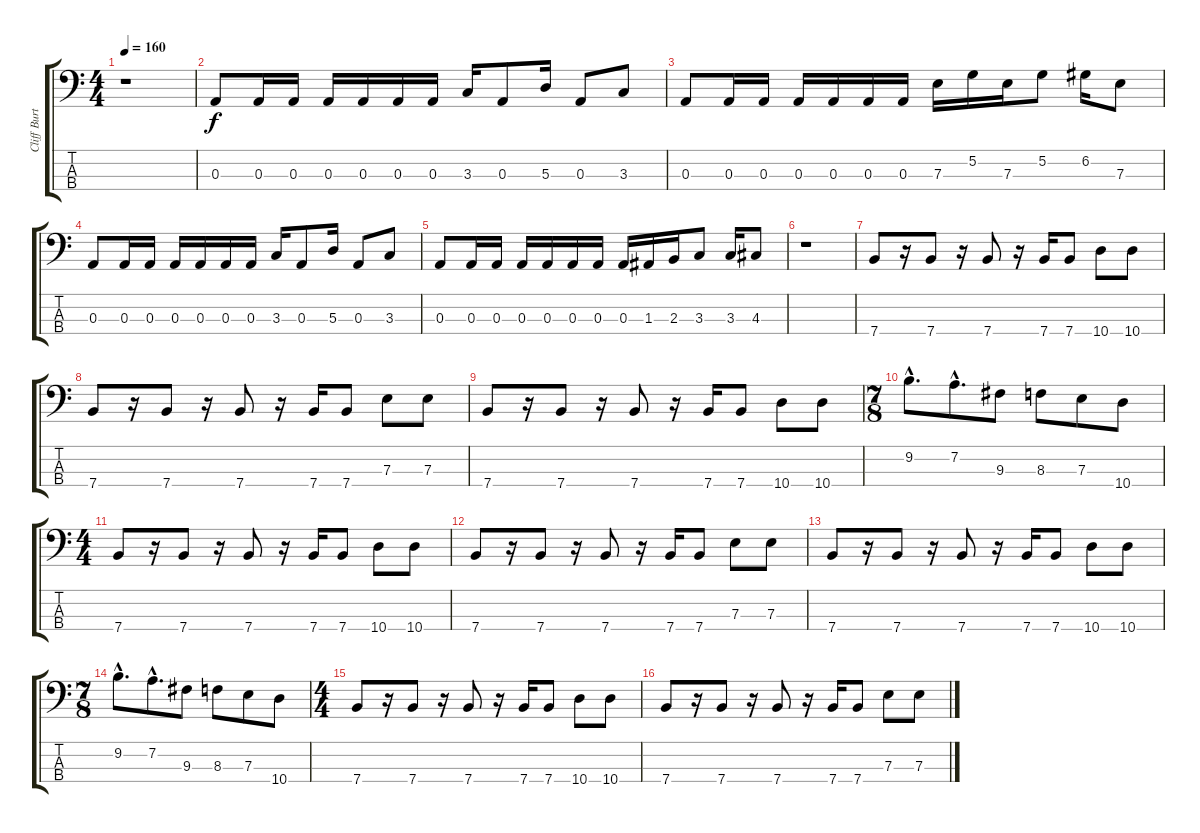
\track ("Cliff Burton (Bass)" "Cliff Burt") {instrument electricbasspick}
\staff {score tabs}
\tuning (G2 D2 A1 E1) {hide}
\ts (4 4)
\tempo 160
\clef f4
\ks c
r.1{dy f} |
0.3.8 0.3.16 0.3.16 0.3.16 0.3.16 0.3.16 0.3.16 3.3.16 0.3.8 5.3.16 0.3.8 3.3.8 |
0.3.8 0.3.16 0.3.16 0.3.16 0.3.16 0.3.16 0.3.16 7.3.16 5.2.16 7.3.16 5.2.8 6.2.16 7.3.8 |
0.3.8 0.3.16 0.3.16 0.3.16 0.3.16 0.3.16 0.3.16 3.3.16 0.3.8 5.3.16 0.3.8 3.3.8 |
0.3.8 0.3.16 0.3.16 0.3.16 0.3.16 0.3.16 0.3.16 0.3.16 1.3.16 2.3.16 3.3.8 3.3.16 4.3.8 |
r.1 |
7.4.8 r.16 7.4.8 r.16 7.4.8 r.16 7.4.16 7.4.8 10.4.8 10.4.8 |
7.4.8 r.16 7.4.8 r.16 7.4.8 r.16 7.4.16 7.4.8 7.3.8 7.3.8 |
7.4.8 r.16 7.4.8 r.16 7.4.8 r.16 7.4.16 7.4.8 10.4.8 10.4.8 |
\ts (7 8)
9.2{hac}.8{d} 7.2{hac}.8{d} 9.3.8 8.3.8 7.3.8 10.4.8 |
\ts (4 4)
7.4.8 r.16 7.4.8 r.16 7.4.8 r.16 7.4.16 7.4.8 10.4.8 10.4.8 |
7.4.8 r.16 7.4.8 r.16 7.4.8 r.16 7.4.16 7.4.8 7.3.8 7.3.8 |
7.4.8 r.16 7.4.8 r.16 7.4.8 r.16 7.4.16 7.4.8 10.4.8 10.4.8 |
\ts (7 8)
9.2{hac}.8{d} 7.2{hac}.8{d} 9.3.8 8.3.8 7.3.8 10.4.8 |
\ts (4 4)
7.4.8 r.16 7.4.8 r.16 7.4.8 r.16 7.4.16 7.4.8 10.4.8 10.4.8 |
7.4.8 r.16 7.4.8 r.16 7.4.8 r.16 7.4.16 7.4.8 7.3.8 7.3.8
